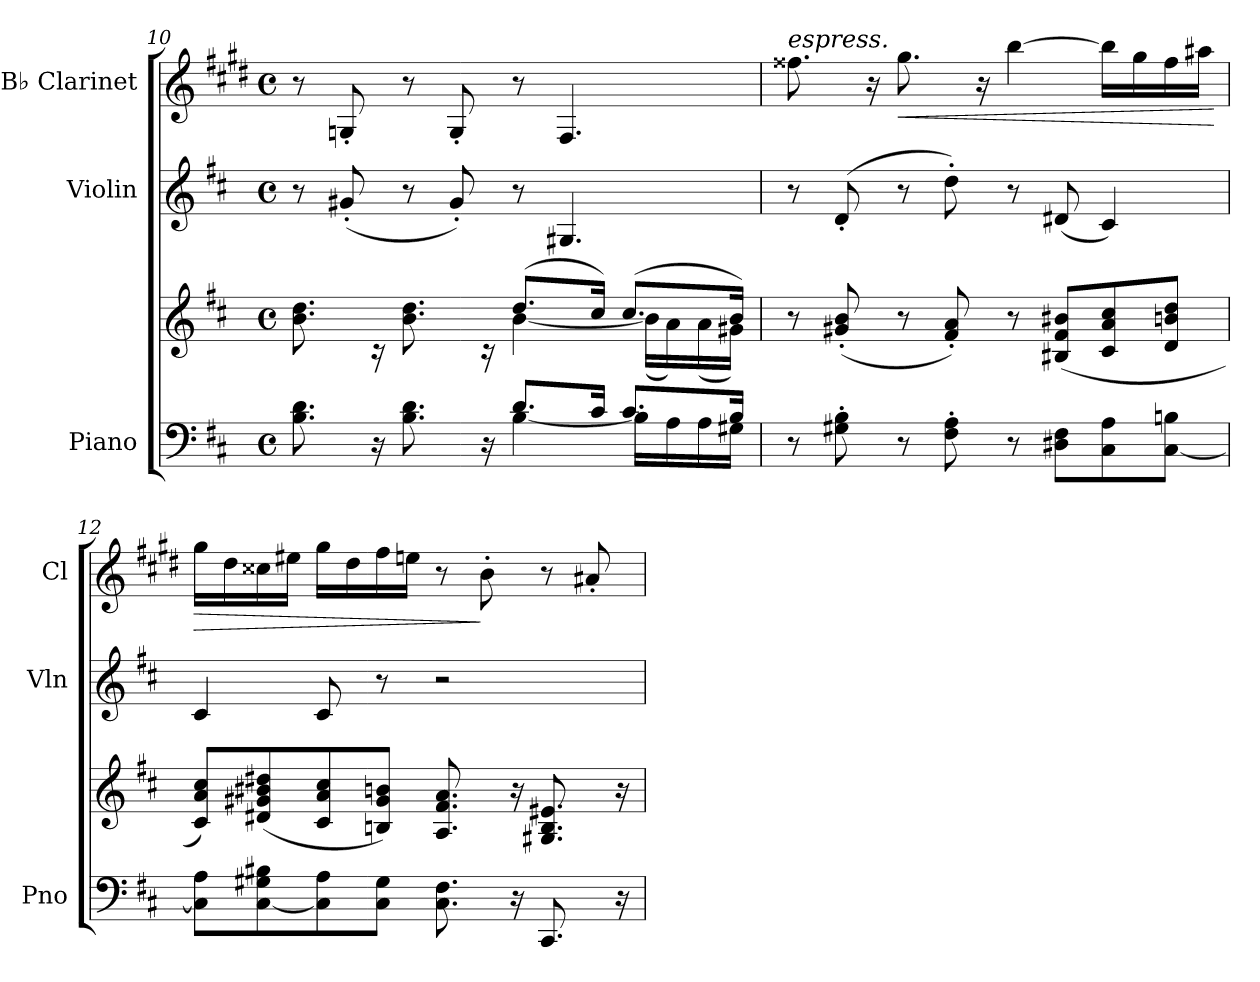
**kern	**kern	**kern	**kern	**dynam
*part3	*part3	*part2	*part1	*part1
*staff4	*staff3	*staff2	*staff1	*staff1
*I"Piano	*	*I"Violin	*I"B♭ Clarinet	*
*I'Pno	*	*I'Vln	*I'Cl	*
!!LO:PB:g=z
*clefF4	*clefG2	*clefG2	*clefG2	*
*	*	*	*ITrd1c2	*
*k[f#c#]	*k[f#c#]	*k[f#c#]	*k[f#c#]	*
*M4/4	*M4/4	*M4/4	*M4/4	*
*met(c)	*met(c)	*met(c)	*met(c)	*
=10	=10	=10	=10	=10
*^	*^	*	*	*
8.B\ 8.d\	2ryy	8.b\ 8.dd\	2ryy	8r	8r	.
.	.	.	.	(<8g#X'/	8Fn'/	.
16r	.	16rc	.	.	.	.
8.B\ 8.d\	.	8.b\ 8.dd\	.	8r	8r	.
.	.	.	.	8g#'/)	8F'/	.
16r	.	16rc	.	.	.	.
8.d/L	[4B\	(>8.dd/L	[4b\	8r	8r	.
.	.	.	.	4.G#X/	4.E/	.
16c#/Jk	.	16cc#/Jk)	.	.	.	.
8.c#/L	16B\LL]	(>8.cc#/L	(<16b\LL]	.	.	.
.	16A\	.	16a\)	.	.	.
.	16A\	.	(<16a\	.	.	.
16B/Jk	16G#X\JJ	16b/Jk)	16g#X\JJ)	.	.	.
=11	=11	=11	=11	=11	=11	=11
!	!	!	!	!	!LO:TX:a:i:t=espress.	!
*v	*v	*	*	*	*	*
*	*v	*v	*	*	*
8r	8r	8r	8.ee#X\	.
8G#X\' 8B\'	(<8g#X/' 8b/'	(>8d'/	.	.
.	.	.	16r	.
!	!	!	!	!LO:HP:b
8r	8r	8r	8.ff#\	<
8F#\' 8A\'	8f#/' 8a/')	8dd'\)	.	.
.	.	.	16r	.
8r	8r	8r	[4aa\	.
8D#X\ 8F#\L	(<8B#X/ 8f#/ 8b#X/L	(<8d#X/	.	.
8C#\ 8A\	8c#/ 8a/ 8cc#/	4c#/)	16aa\LL]	.
.	.	.	16ff#\	.
[8C#\ 8Bn\J	8d/ 8bn/ 8dd/J	.	16ee#\	.
.	.	.	16gg#X\JJ	.
.	.	.	.	[
=12	=12	=12	=12	=12
!	!	!	!	!LO:HP:b
8C#\] 8A\L	8c#/ 8a/ 8cc#/L)	4c#/	16ff#\LL	>
.	.	.	16cc#\	.
[8C#\ 8G#X\ 8B#X\	(<8d#X/ 8g#X/ 8b#X/ 8dd#X/	.	16b#X\	.
.	.	.	16dd#X\JJ	.
8C#\] 8A\	8c#/ 8a/ 8cc#/	8c#/	16ff#\LL	.
.	.	.	16cc#\	.
8C#\ 8G#\J	8Bn/ 8g#/ 8bn/J)	8r	16ee\	.
.	.	.	16ddn\JJ	.
8.C#\ 8.F#\	8.A/ 8.f#/ 8.a/	2r	8r	.
.	.	.	8a'\	]
16r	16r	.	.	.
8.CC#/	8.G#X/ 8.B/ 8.e#X/	.	8r	.
.	.	.	8g#X'/	.
16r	16r	.	.	.
=	=	=	=	=
*-	*-	*-	*-	*-
